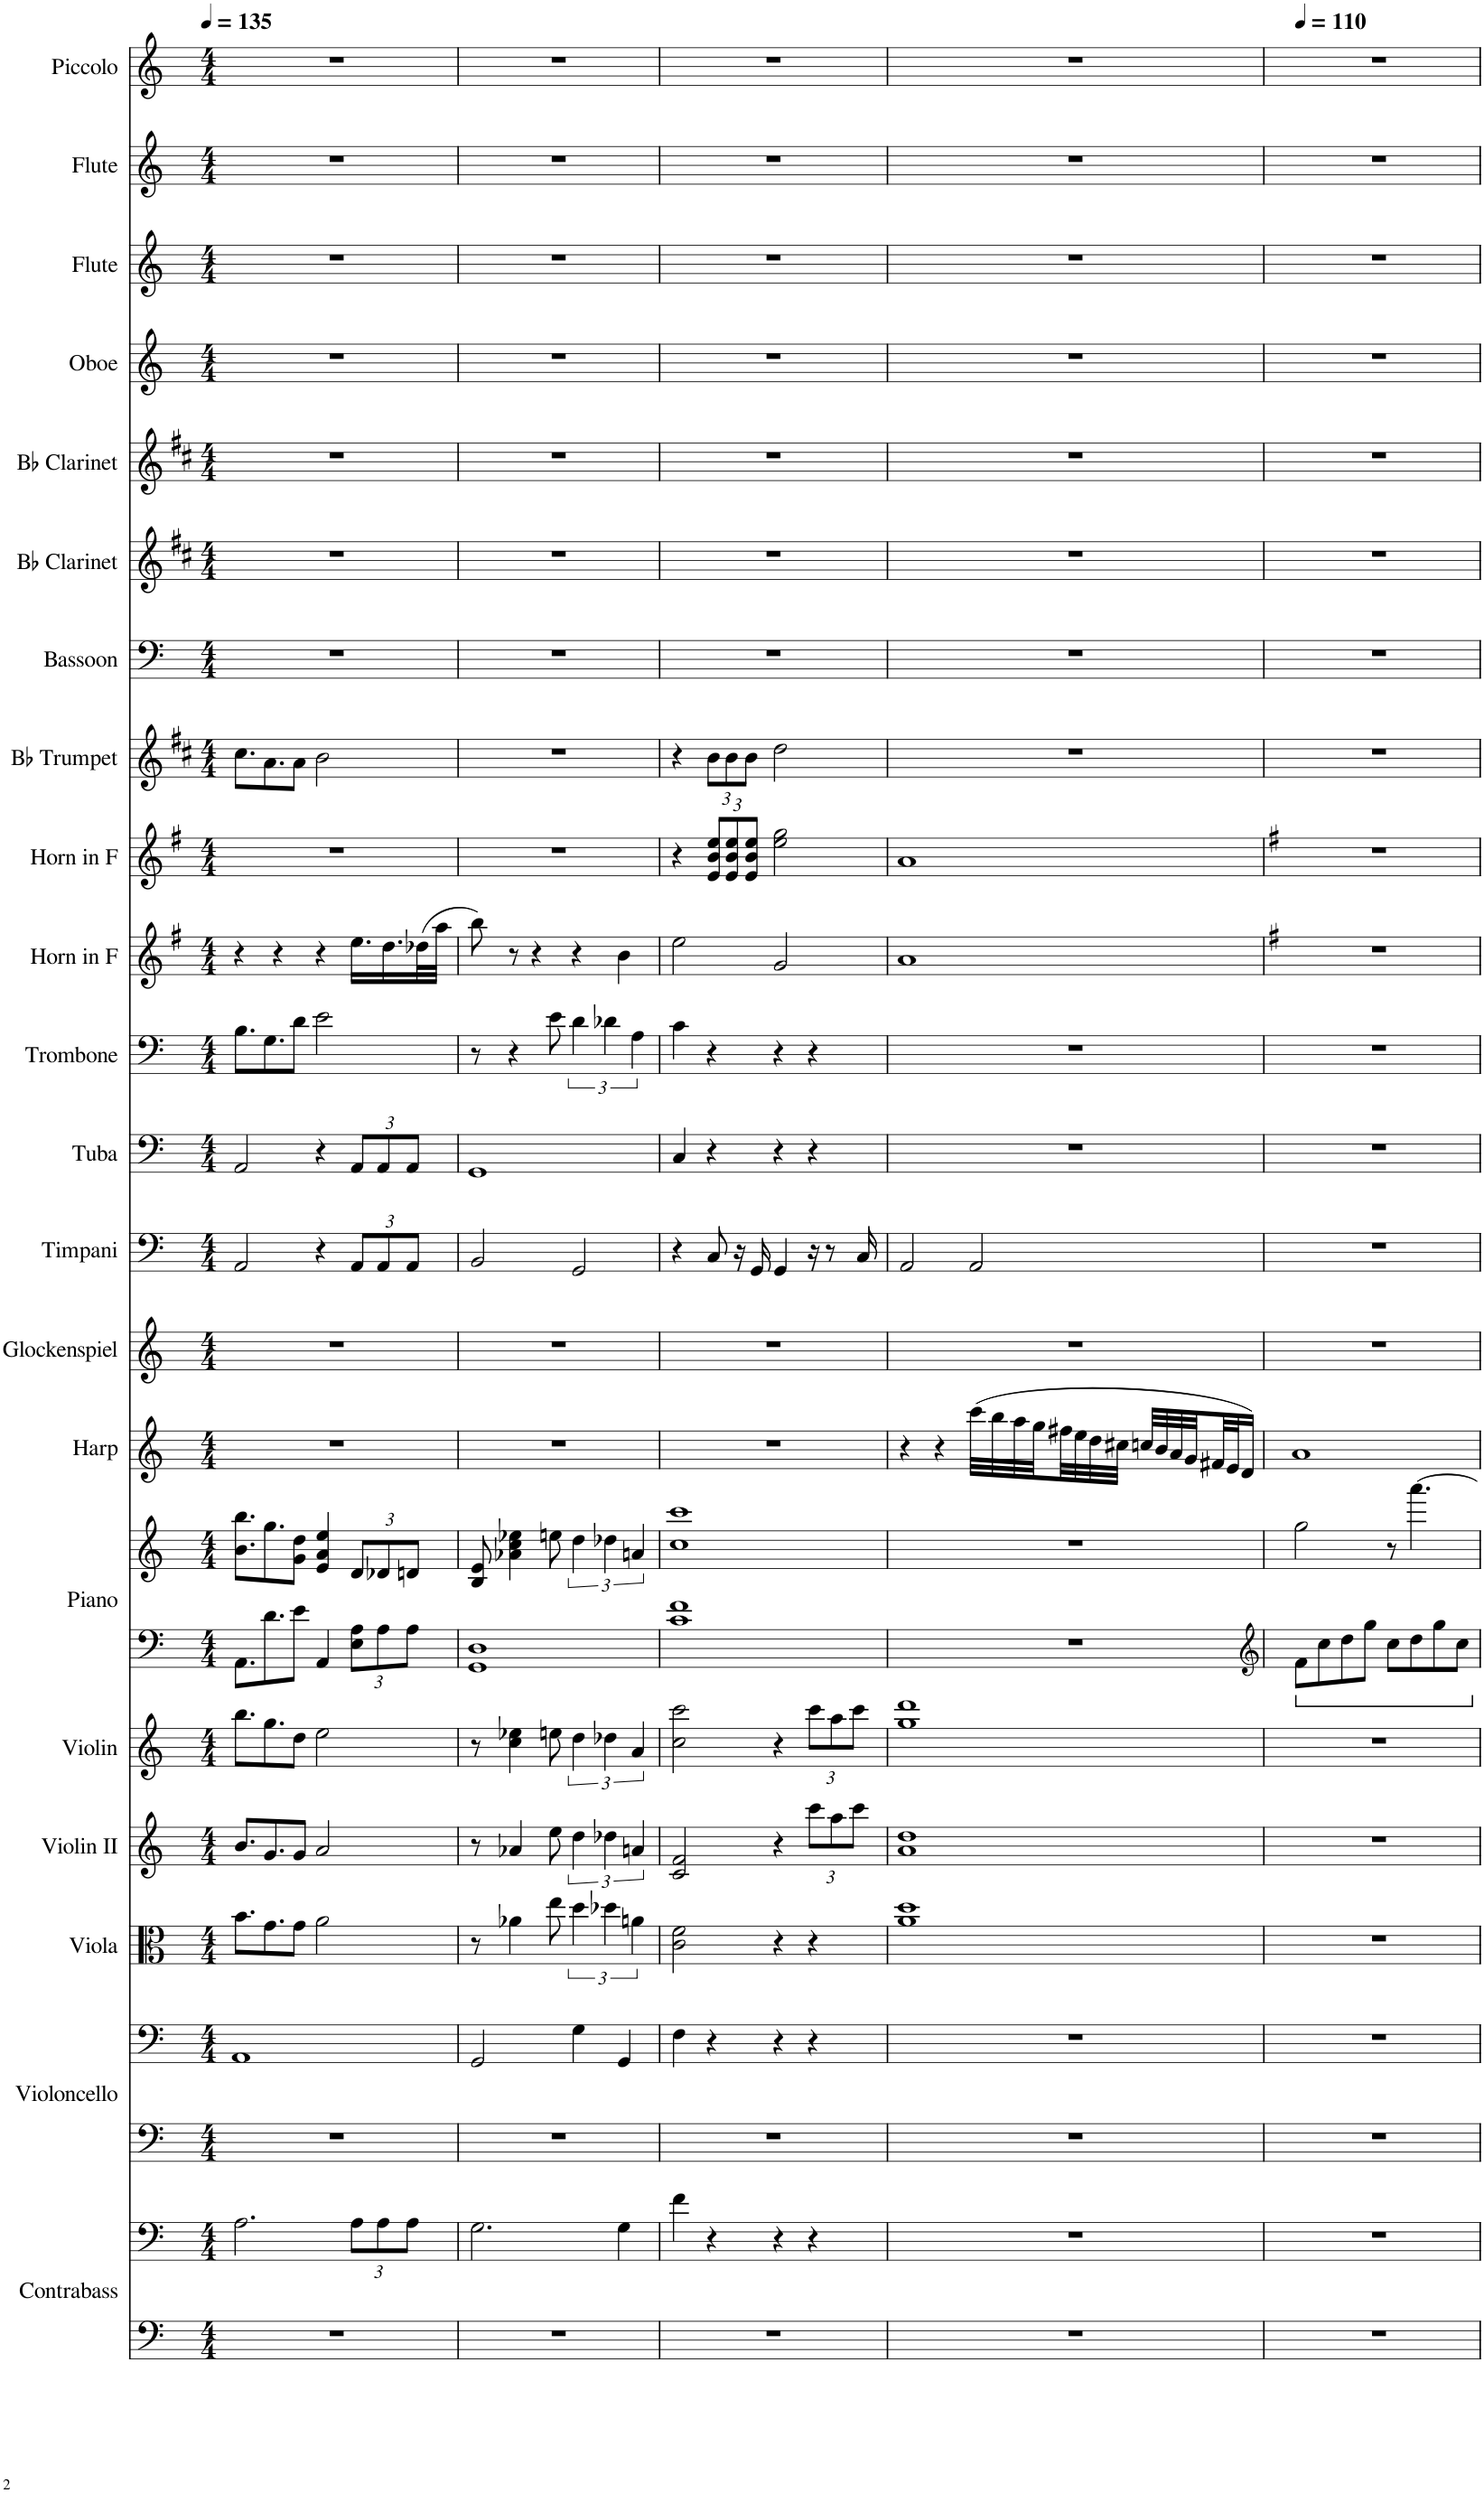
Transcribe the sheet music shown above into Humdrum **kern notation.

**kern	**kern	**kern	**kern	**kern	**kern	**kern	**kern	**kern	**kern	**kern	**kern	**kern	**kern	**kern	**kern	**kern	**kern	**kern	**kern	**kern	**kern	**kern	**kern
*part21	*part21	*part20	*part20	*part19	*part18	*part17	*part16	*part16	*part15	*part14	*part13	*part12	*part11	*part10	*part9	*part8	*part7	*part6	*part5	*part4	*part3	*part2	*part1
*staff24	*staff23	*staff22	*staff21	*staff20	*staff19	*staff18	*staff17	*staff16	*staff15	*staff14	*staff13	*staff12	*staff11	*staff10	*staff9	*staff8	*staff7	*staff6	*staff5	*staff4	*staff3	*staff2	*staff1
*I"Contrabass	*	*I"Violoncello	*	*I"Viola	*I"Violin II	*I"Violin	*I"Piano	*	*I"Harp	*I"Glockenspiel	*I"Timpani	*I"Tuba	*I"Trombone	*I"Horn in F	*I"Horn in F	*I"Bb Trumpet	*I"Bassoon	*I"Bb Clarinet	*I"Bb Clarinet	*I"Oboe	*I"Flute	*I"Flute	*I"Piccolo
*I'Cb.	*	*I'Vc.	*	*I'Vla.	*I'Vln. II	*I'Vln.	*I'Pno.	*	*I'Hrp.	*I'Glock.	*I'Timp.	*I'Tba.	*I'Tbn.	*	*	*I'Bb Tpt.	*I'Bsn.	*I'Bb Cl.	*I'Bb Cl.	*I'Ob.	*I'Fl.	*I'Fl.	*I'Picc.
*clefF4	*clefF4	*clefF4	*clefF4	*clefC3	*clefG2	*clefG2	*clefF4	*clefG2	*clefG2	*clefG2	*clefF4	*clefF4	*clefF4	*clefG2	*clefG2	*clefG2	*clefF4	*clefG2	*clefG2	*clefG2	*clefG2	*clefG2	*clefG2
*Trd7c12	*Trd7c12	*	*	*	*	*	*	*	*	*Trd-14c-24	*	*	*	*Trd4c7	*Trd4c7	*Trd1c2	*	*Trd1c2	*Trd1c2	*	*	*	*Trd-7c-12
*k[]	*k[]	*k[]	*k[]	*k[]	*k[]	*k[]	*k[]	*k[]	*k[]	*k[]	*k[]	*k[]	*k[]	*k[f#]	*k[f#]	*k[f#c#]	*k[]	*k[f#c#]	*k[f#c#]	*k[]	*k[]	*k[]	*k[]
*M4/4	*M4/4	*M4/4	*M4/4	*M4/4	*M4/4	*M4/4	*M4/4	*M4/4	*M4/4	*M4/4	*M4/4	*M4/4	*M4/4	*M4/4	*M4/4	*M4/4	*M4/4	*M4/4	*M4/4	*M4/4	*M4/4	*M4/4	*M4/4
*MM135	*MM135	*MM135	*MM135	*MM135	*MM135	*MM135	*MM135	*MM135	*MM135	*MM135	*MM135	*MM135	*MM135	*MM135	*MM135	*MM135	*MM135	*MM135	*MM135	*MM135	*MM135	*MM135	*MM135
=1	=1	=1	=1	=1	=1	=1	=1	=1	=1	=1	=1	=1	=1	=1	=1	=1	=1	=1	=1	=1	=1	=1	=1
1r	2.A\	1r	1AA	8.b\L	8.b/L	8.bb\L	8.AA\L	8.b\ 8.bb\L	1r	1r	2AA/	2AA/	8.B\L	4r	1r	8.cc#\L	1r	1r	1r	1r	1r	1r	1r
.	.	.	.	8.g\	8.g/	8.gg\	8.d\	8.gg\	.	.	.	.	8.G\	.	.	8.a\	.	.	.	.	.	.	.
.	.	.	.	.	.	.	.	.	.	.	.	.	.	4r	.	.	.	.	.	.	.	.	.
.	.	.	.	8g\J	8g/J	8dd\J	8e\J	8g\ 8dd\J	.	.	.	.	8d\J	.	.	8a\J	.	.	.	.	.	.	.
.	.	.	.	2a\	2a/	2ee\	4AA/	4e/ 4a/ 4ee/	.	.	4r	4r	2e\	4r	.	2b\	.	.	.	.	.	.	.
*	*Xbrackettup	*	*	*	*	*	*Xbrackettup	*Xbrackettup	*	*	*Xbrackettup	*Xbrackettup	*	*	*	*	*	*	*	*	*	*	*
.	12A\L	.	.	.	.	.	12E\ 12A\L	12d/L	.	.	12AA/L	12AA/L	.	16.ee\LL	.	.	.	.	.	.	.	.	.
.	12A\	.	.	.	.	.	12A\	12d-X/	.	.	12AA/	12AA/	.	.	.	.	.	.	.	.	.	.	.
.	.	.	.	.	.	.	.	.	.	.	.	.	.	16.dd\	.	.	.	.	.	.	.	.	.
.	12A\J	.	.	.	.	.	12A\J	12dn/J	.	.	12AA/J	12AA/J	.	.	.	.	.	.	.	.	.	.	.
.	.	.	.	.	.	.	.	.	.	.	.	.	.	(32dd-X\L	.	.	.	.	.	.	.	.	.
.	.	.	.	.	.	.	.	.	.	.	.	.	.	32aa\JJJ	.	.	.	.	.	.	.	.	.
=2	=2	=2	=2	=2	=2	=2	=2	=2	=2	=2	=2	=2	=2	=2	=2	=2	=2	=2	=2	=2	=2	=2	=2
1r	2.G\	1r	2GG/	8r	8r	8r	1GG 1D	8B/ 8e/	1r	1r	2BB/	1GG	8r	8bb\)	1r	1r	1r	1r	1r	1r	1r	1r	1r
.	.	.	.	4a-X\	4a-X/	4cc\ 4ee-X\	.	4a-X\ 4cc\ 4ee-X\	.	.	.	.	4r	8r	.	.	.	.	.	.	.	.	.
.	.	.	.	.	.	.	.	.	.	.	.	.	.	4r	.	.	.	.	.	.	.	.	.
.	.	.	.	8ee\	8ee\	8een\	.	8een\	.	.	.	.	8e\	.	.	.	.	.	.	.	.	.	.
*	*	*	*	*	*	*	*	*brackettup	*	*	*	*	*	*	*	*	*	*	*	*	*	*	*
.	.	.	4G\	6dd\	6dd\	6dd\	.	6dd\	.	.	2GG/	.	6d\	4r	.	.	.	.	.	.	.	.	.
.	.	.	.	6dd-X\	6dd-X\	6dd-X\	.	6dd-X\	.	.	.	.	6d-X\	.	.	.	.	.	.	.	.	.	.
.	4G\	.	4GG/	.	.	.	.	.	.	.	.	.	.	4b\	.	.	.	.	.	.	.	.	.
.	.	.	.	6an\	6an/	6a/	.	6an/	.	.	.	.	6A\	.	.	.	.	.	.	.	.	.	.
=3	=3	=3	=3	=3	=3	=3	=3	=3	=3	=3	=3	=3	=3	=3	=3	=3	=3	=3	=3	=3	=3	=3	=3
1r	4f\	1r	4F\	2c\ 2f\	2c/ 2f/	2cc\ 2ccc\	1c 1f	1cc 1ccc	1r	1r	4r	4C/	4c\	2ee\	4r	4r	1r	1r	1r	1r	1r	1r	1r
*	*	*	*	*	*	*	*	*	*	*	*	*	*	*	*Xbrackettup	*Xbrackettup	*	*	*	*	*	*	*
.	4r	.	4r	.	.	.	.	.	.	.	8C/	4r	4r	.	12e/ 12b/ 12ee/L	12b\L	.	.	.	.	.	.	.
.	.	.	.	.	.	.	.	.	.	.	.	.	.	.	12e/ 12b/ 12ee/	12b\	.	.	.	.	.	.	.
.	.	.	.	.	.	.	.	.	.	.	16r	.	.	.	.	.	.	.	.	.	.	.	.
.	.	.	.	.	.	.	.	.	.	.	.	.	.	.	12e/ 12b/ 12ee/J	12b\J	.	.	.	.	.	.	.
.	.	.	.	.	.	.	.	.	.	.	16GG/	.	.	.	.	.	.	.	.	.	.	.	.
.	4r	.	4r	4r	4r	4r	.	.	.	.	4GG/	4r	4r	2g/	2ee\ 2gg\	2dd\	.	.	.	.	.	.	.
*	*	*	*	*	*Xbrackettup	*Xbrackettup	*	*	*	*	*	*	*	*	*	*	*	*	*	*	*	*	*
.	4r	.	4r	4r	12ccc\L	12ccc\L	.	.	.	.	16r	4r	4r	.	.	.	.	.	.	.	.	.	.
.	.	.	.	.	.	.	.	.	.	.	8r	.	.	.	.	.	.	.	.	.	.	.	.
.	.	.	.	.	12aa\	12aa\	.	.	.	.	.	.	.	.	.	.	.	.	.	.	.	.	.
.	.	.	.	.	12ccc\J	12ccc\J	.	.	.	.	.	.	.	.	.	.	.	.	.	.	.	.	.
.	.	.	.	.	.	.	.	.	.	.	16C/	.	.	.	.	.	.	.	.	.	.	.	.
=4	=4	=4	=4	=4	=4	=4	=4	=4	=4	=4	=4	=4	=4	=4	=4	=4	=4	=4	=4	=4	=4	=4	=4
1r	1r	1r	1r	1a 1dd	1a 1dd	1gg 1ddd	1r	1r	4r	1r	2AA/	1r	1r	1a	1a	1r	1r	1r	1r	1r	1r	1r	1r
.	.	.	.	.	.	.	.	.	4r	.	.	.	.	.	.	.	.	.	.	.	.	.	.
.	.	.	.	.	.	.	.	.	(32ccc\LLL	.	2AA/	.	.	.	.	.	.	.	.	.	.	.	.
.	.	.	.	.	.	.	.	.	32bb\	.	.	.	.	.	.	.	.	.	.	.	.	.	.
.	.	.	.	.	.	.	.	.	32aa\	.	.	.	.	.	.	.	.	.	.	.	.	.	.
.	.	.	.	.	.	.	.	.	32gg\	.	.	.	.	.	.	.	.	.	.	.	.	.	.
.	.	.	.	.	.	.	.	.	32ff#X\	.	.	.	.	.	.	.	.	.	.	.	.	.	.
.	.	.	.	.	.	.	.	.	32ee\	.	.	.	.	.	.	.	.	.	.	.	.	.	.
.	.	.	.	.	.	.	.	.	32dd\	.	.	.	.	.	.	.	.	.	.	.	.	.	.
.	.	.	.	.	.	.	.	.	32cc#X\JJJ	.	.	.	.	.	.	.	.	.	.	.	.	.	.
.	.	.	.	.	.	.	.	.	32ccn/LLL	.	.	.	.	.	.	.	.	.	.	.	.	.	.
.	.	.	.	.	.	.	.	.	32b/	.	.	.	.	.	.	.	.	.	.	.	.	.	.
.	.	.	.	.	.	.	.	.	32a/	.	.	.	.	.	.	.	.	.	.	.	.	.	.
.	.	.	.	.	.	.	.	.	32g/	.	.	.	.	.	.	.	.	.	.	.	.	.	.
.	.	.	.	.	.	.	.	.	32f#X/	.	.	.	.	.	.	.	.	.	.	.	.	.	.
.	.	.	.	.	.	.	.	.	32e/J	.	.	.	.	.	.	.	.	.	.	.	.	.	.
.	.	.	.	.	.	.	.	.	16d/JJ)	.	.	.	.	.	.	.	.	.	.	.	.	.	.
=5	=5	=5	=5	=5	=5	=5	=5	=5	=5	=5	=5	=5	=5	=5	=5	=5	=5	=5	=5	=5	=5	=5	=5
*	*	*	*	*	*	*	*clefG2	*	*	*	*	*	*	*	*	*	*	*	*	*	*	*	*
*	*	*	*	*	*	*	*	*	*	*	*	*	*	*k[f#]	*k[f#]	*	*	*	*	*	*	*	*
*	*	*	*	*	*	*	*	*	*	*	*	*	*	*	*	*	*	*	*	*	*	*	*MM110
1r	1r	1r	1r	1r	1r	1r	8f\L	2gg\	1a	1r	1r	1r	1r	1r	1r	1r	1r	1r	1r	1r	1r	1r	1r
.	.	.	.	.	.	.	8cc\	.	.	.	.	.	.	.	.	.	.	.	.	.	.	.	.
.	.	.	.	.	.	.	8dd\	.	.	.	.	.	.	.	.	.	.	.	.	.	.	.	.
.	.	.	.	.	.	.	8gg\J	.	.	.	.	.	.	.	.	.	.	.	.	.	.	.	.
.	.	.	.	.	.	.	8cc\L	8r	.	.	.	.	.	.	.	.	.	.	.	.	.	.	.
.	.	.	.	.	.	.	8dd\	[4.aaa\	.	.	.	.	.	.	.	.	.	.	.	.	.	.	.
.	.	.	.	.	.	.	8gg\	.	.	.	.	.	.	.	.	.	.	.	.	.	.	.	.
.	.	.	.	.	.	.	8cc\J	.	.	.	.	.	.	.	.	.	.	.	.	.	.	.	.
=	=	=	=	=	=	=	=	=	=	=	=	=	=	=	=	=	=	=	=	=	=	=	=
*-	*-	*-	*-	*-	*-	*-	*-	*-	*-	*-	*-	*-	*-	*-	*-	*-	*-	*-	*-	*-	*-	*-	*-
